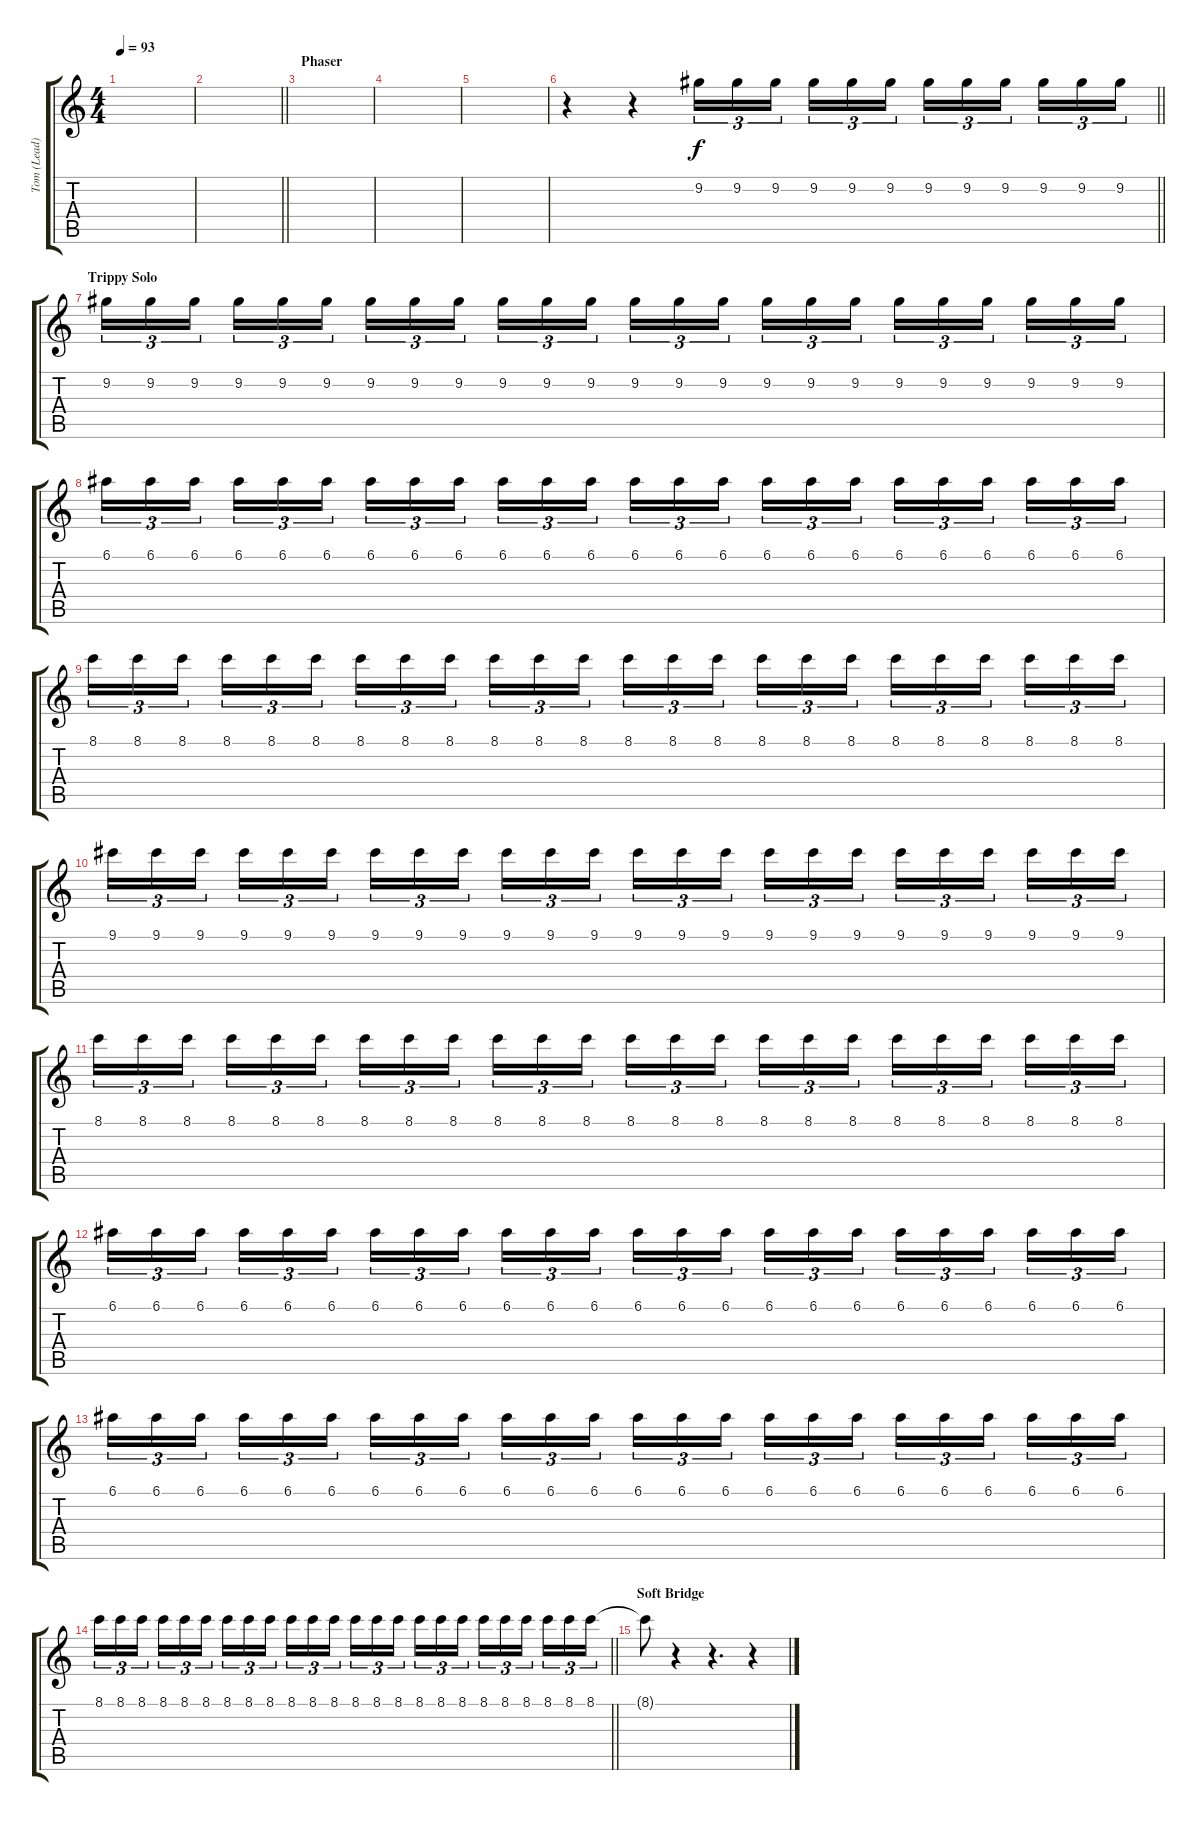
\track ("Tom (Lead)" "Tom (Lead)") {instrument overdrivenguitar}
\staff {score tabs}
\tuning (E4 B3 G3 D3 A2 D2) {hide}
\ts (4 4)
\tempo 93
\clef g2
\ks c
|
\barLineRight lightlight
|
\section ("" "Phaser")
|
|
|
\barLineRight lightlight
r.4{volume 0} r.4{volume 16} 9.2.16{tu (3 2)} 9.2.16{tu (3 2)} 9.2.16{tu (3 2) beam splitsecondary} 9.2.16{tu (3 2)} 9.2.16{tu (3 2)} 9.2.16{tu (3 2)} 9.2.16{tu (3 2)} 9.2.16{tu (3 2)} 9.2.16{tu (3 2) beam splitsecondary} 9.2.16{tu (3 2)} 9.2.16{tu (3 2)} 9.2.16{tu (3 2)} |
\section ("" "Trippy Solo")
9.2.16{tu (3 2)} 9.2.16{tu (3 2)} 9.2.16{tu (3 2) beam splitsecondary} 9.2.16{tu (3 2)} 9.2.16{tu (3 2)} 9.2.16{tu (3 2)} 9.2.16{tu (3 2)} 9.2.16{tu (3 2)} 9.2.16{tu (3 2) beam splitsecondary} 9.2.16{tu (3 2)} 9.2.16{tu (3 2)} 9.2.16{tu (3 2)} 9.2.16{tu (3 2)} 9.2.16{tu (3 2)} 9.2.16{tu (3 2) beam splitsecondary} 9.2.16{tu (3 2)} 9.2.16{tu (3 2)} 9.2.16{tu (3 2)} 9.2.16{tu (3 2)} 9.2.16{tu (3 2)} 9.2.16{tu (3 2) beam splitsecondary} 9.2.16{tu (3 2)} 9.2.16{tu (3 2)} 9.2.16{tu (3 2)} |
6.1.16{tu (3 2)} 6.1.16{tu (3 2)} 6.1.16{tu (3 2) beam splitsecondary} 6.1.16{tu (3 2)} 6.1.16{tu (3 2)} 6.1.16{tu (3 2)} 6.1.16{tu (3 2)} 6.1.16{tu (3 2)} 6.1.16{tu (3 2) beam splitsecondary} 6.1.16{tu (3 2)} 6.1.16{tu (3 2)} 6.1.16{tu (3 2)} 6.1.16{tu (3 2)} 6.1.16{tu (3 2)} 6.1.16{tu (3 2) beam splitsecondary} 6.1.16{tu (3 2)} 6.1.16{tu (3 2)} 6.1.16{tu (3 2)} 6.1.16{tu (3 2)} 6.1.16{tu (3 2)} 6.1.16{tu (3 2) beam splitsecondary} 6.1.16{tu (3 2)} 6.1.16{tu (3 2)} 6.1.16{tu (3 2)} |
8.1.16{tu (3 2)} 8.1.16{tu (3 2)} 8.1.16{tu (3 2) beam splitsecondary} 8.1.16{tu (3 2)} 8.1.16{tu (3 2)} 8.1.16{tu (3 2)} 8.1.16{tu (3 2)} 8.1.16{tu (3 2)} 8.1.16{tu (3 2) beam splitsecondary} 8.1.16{tu (3 2)} 8.1.16{tu (3 2)} 8.1.16{tu (3 2)} 8.1.16{tu (3 2)} 8.1.16{tu (3 2)} 8.1.16{tu (3 2) beam splitsecondary} 8.1.16{tu (3 2)} 8.1.16{tu (3 2)} 8.1.16{tu (3 2)} 8.1.16{tu (3 2)} 8.1.16{tu (3 2)} 8.1.16{tu (3 2) beam splitsecondary} 8.1.16{tu (3 2)} 8.1.16{tu (3 2)} 8.1.16{tu (3 2)} |
9.1.16{tu (3 2)} 9.1.16{tu (3 2)} 9.1.16{tu (3 2) beam splitsecondary} 9.1.16{tu (3 2)} 9.1.16{tu (3 2)} 9.1.16{tu (3 2)} 9.1.16{tu (3 2)} 9.1.16{tu (3 2)} 9.1.16{tu (3 2) beam splitsecondary} 9.1.16{tu (3 2)} 9.1.16{tu (3 2)} 9.1.16{tu (3 2)} 9.1.16{tu (3 2)} 9.1.16{tu (3 2)} 9.1.16{tu (3 2) beam splitsecondary} 9.1.16{tu (3 2)} 9.1.16{tu (3 2)} 9.1.16{tu (3 2)} 9.1.16{tu (3 2)} 9.1.16{tu (3 2)} 9.1.16{tu (3 2) beam splitsecondary} 9.1.16{tu (3 2)} 9.1.16{tu (3 2)} 9.1.16{tu (3 2)} |
8.1.16{tu (3 2)} 8.1.16{tu (3 2)} 8.1.16{tu (3 2) beam splitsecondary} 8.1.16{tu (3 2)} 8.1.16{tu (3 2)} 8.1.16{tu (3 2)} 8.1.16{tu (3 2)} 8.1.16{tu (3 2)} 8.1.16{tu (3 2) beam splitsecondary} 8.1.16{tu (3 2)} 8.1.16{tu (3 2)} 8.1.16{tu (3 2)} 8.1.16{tu (3 2)} 8.1.16{tu (3 2)} 8.1.16{tu (3 2) beam splitsecondary} 8.1.16{tu (3 2)} 8.1.16{tu (3 2)} 8.1.16{tu (3 2)} 8.1.16{tu (3 2)} 8.1.16{tu (3 2)} 8.1.16{tu (3 2) beam splitsecondary} 8.1.16{tu (3 2)} 8.1.16{tu (3 2)} 8.1.16{tu (3 2)} |
6.1.16{tu (3 2)} 6.1.16{tu (3 2)} 6.1.16{tu (3 2) beam splitsecondary} 6.1.16{tu (3 2)} 6.1.16{tu (3 2)} 6.1.16{tu (3 2)} 6.1.16{tu (3 2)} 6.1.16{tu (3 2)} 6.1.16{tu (3 2) beam splitsecondary} 6.1.16{tu (3 2)} 6.1.16{tu (3 2)} 6.1.16{tu (3 2)} 6.1.16{tu (3 2)} 6.1.16{tu (3 2)} 6.1.16{tu (3 2) beam splitsecondary} 6.1.16{tu (3 2)} 6.1.16{tu (3 2)} 6.1.16{tu (3 2)} 6.1.16{tu (3 2)} 6.1.16{tu (3 2)} 6.1.16{tu (3 2) beam splitsecondary} 6.1.16{tu (3 2)} 6.1.16{tu (3 2)} 6.1.16{tu (3 2)} |
6.1.16{tu (3 2)} 6.1.16{tu (3 2)} 6.1.16{tu (3 2) beam splitsecondary} 6.1.16{tu (3 2)} 6.1.16{tu (3 2)} 6.1.16{tu (3 2)} 6.1.16{tu (3 2)} 6.1.16{tu (3 2)} 6.1.16{tu (3 2) beam splitsecondary} 6.1.16{tu (3 2)} 6.1.16{tu (3 2)} 6.1.16{tu (3 2)} 6.1.16{tu (3 2)} 6.1.16{tu (3 2)} 6.1.16{tu (3 2) beam splitsecondary} 6.1.16{tu (3 2)} 6.1.16{tu (3 2)} 6.1.16{tu (3 2)} 6.1.16{tu (3 2)} 6.1.16{tu (3 2)} 6.1.16{tu (3 2) beam splitsecondary} 6.1.16{tu (3 2)} 6.1.16{tu (3 2)} 6.1.16{tu (3 2)} |
\barLineRight lightlight
8.1.16{tu (3 2)} 8.1.16{tu (3 2)} 8.1.16{tu (3 2) beam splitsecondary} 8.1.16{tu (3 2)} 8.1.16{tu (3 2)} 8.1.16{tu (3 2)} 8.1.16{tu (3 2)} 8.1.16{tu (3 2)} 8.1.16{tu (3 2) beam splitsecondary} 8.1.16{tu (3 2)} 8.1.16{tu (3 2)} 8.1.16{tu (3 2)} 8.1.16{tu (3 2)} 8.1.16{tu (3 2)} 8.1.16{tu (3 2) beam splitsecondary} 8.1.16{tu (3 2)} 8.1.16{tu (3 2)} 8.1.16{tu (3 2)} 8.1.16{tu (3 2)} 8.1.16{tu (3 2)} 8.1.16{tu (3 2) beam splitsecondary} 8.1.16{tu (3 2)} 8.1.16{tu (3 2)} 8.1.16{tu (3 2)} |
\section ("" "Soft Bridge")
8.1{t}.8 r.4 r.4{d} r.4
